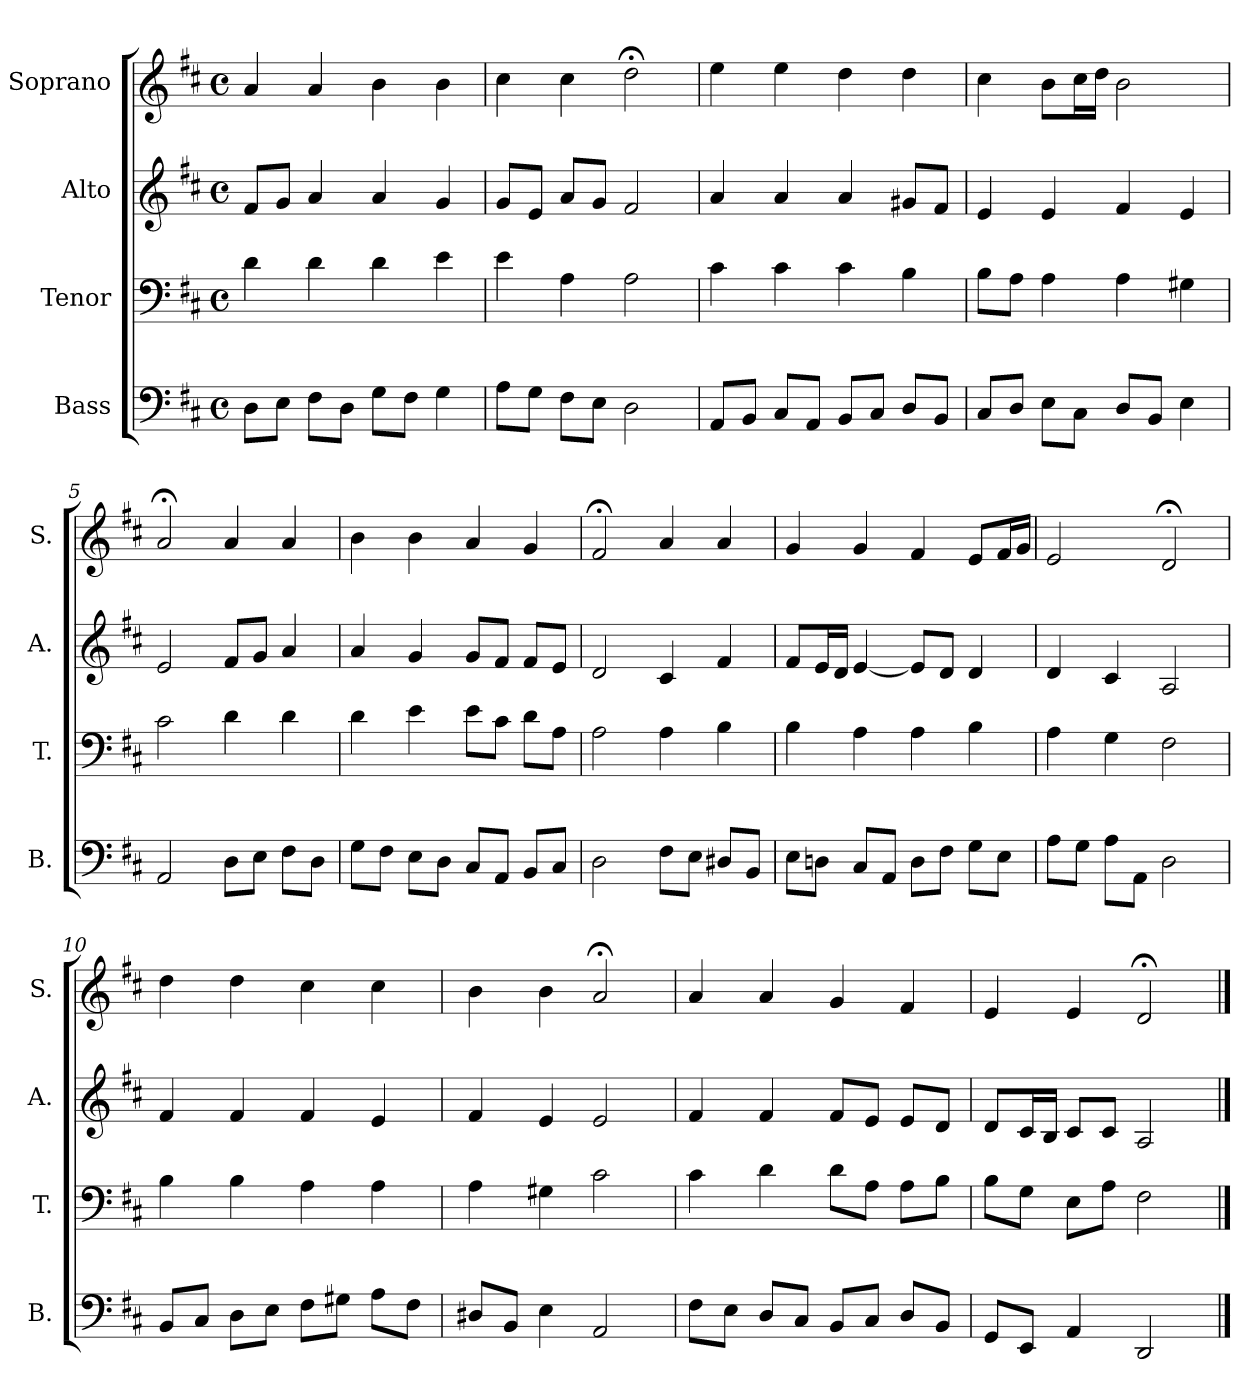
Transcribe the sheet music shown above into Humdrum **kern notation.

**kern	**kern	**kern	**kern
*part4	*part3	*part2	*part1
*staff4	*staff3	*staff2	*staff1
*I"Bass	*I"Tenor	*I"Alto	*I"Soprano
*I'B.	*I'T.	*I'A.	*I'S.
*clefF4	*clefF4	*clefG2	*clefG2
*k[f#c#]	*k[f#c#]	*k[f#c#]	*k[f#c#]
*D:	*D:	*D:	*D:
*M4/4	*M4/4	*M4/4	*M4/4
*met(c)	*met(c)	*met(c)	*met(c)
=1	=1	=1	=1
8D\L	4d\	8f#/L	4a/
8E\J	.	8g/J	.
8F#\L	4d\	4a/	4a/
8D\J	.	.	.
8G\L	4d\	4a/	4b\
8F#\J	.	.	.
4G\	4e\	4g/	4b\
=2	=2	=2	=2
8A\L	4e\	8g/L	4cc#\
8G\J	.	8e/J	.
8F#\L	4A\	8a/L	4cc#\
8E\J	.	8g/J	.
2D\	2A\	2f#/	2dd;<\
=3	=3	=3	=3
8AA/L	4c#\	4a/	4ee\
8BB/J	.	.	.
8C#/L	4c#\	4a/	4ee\
8AA/J	.	.	.
8BB/L	4c#\	4a/	4dd\
8C#/J	.	.	.
8D/L	4B\	8g#X/L	4dd\
8BB/J	.	8f#/J	.
=4	=4	=4	=4
8C#/L	8B\L	4e/	4cc#\
8D/J	8A\J	.	.
8E\L	4A\	4e/	8b\L
8C#\J	.	.	16cc#\L
.	.	.	16dd\JJ
8D/L	4A\	4f#/	2b\
8BB/J	.	.	.
4E\	4G#X\	4e/	.
!!LO:LB:g=z
=5	=5	=5	=5
2AA/	2c#\	2e/	2a;</
8D\L	4d\	8f#/L	4a/
8E\J	.	8g/J	.
8F#\L	4d\	4a/	4a/
8D\J	.	.	.
=6	=6	=6	=6
8G\L	4d\	4a/	4b\
8F#\J	.	.	.
8E\L	4e\	4g/	4b\
8D\J	.	.	.
8C#/L	8e\L	8g/L	4a/
8AA/J	8c#\J	8f#/J	.
8BB/L	8d\L	8f#/L	4g/
8C#/J	8A\J	8e/J	.
=7	=7	=7	=7
2D\	2A\	2d/	2f#;</
8F#\L	4A\	4c#/	4a/
8E\J	.	.	.
8D#X/L	4B\	4f#/	4a/
8BB/J	.	.	.
=8	=8	=8	=8
8E\L	4B\	8f#/L	4g/
8Dn\J	.	16e/L	.
.	.	16d/JJ	.
8C#/L	4A\	[4e/	4g/
8AA/J	.	.	.
8D\L	4A\	8e/L]	4f#/
8F#\J	.	8d/J	.
8G\L	4B\	4d/	8e/L
8E\J	.	.	16f#/L
.	.	.	16g/JJ
!!LO:LB:g=z
=9	=9	=9	=9
8A\L	4A\	4d/	2e/
8G\J	.	.	.
8A\L	4G\	4c#/	.
8AA\J	.	.	.
2D\	2F#\	2A/	2d;</
=10	=10	=10	=10
8BB/L	4B\	4f#/	4dd\
8C#/J	.	.	.
8D\L	4B\	4f#/	4dd\
8E\J	.	.	.
8F#\L	4A\	4f#/	4cc#\
8G#X\J	.	.	.
8A\L	4A\	4e/	4cc#\
8F#\J	.	.	.
=11	=11	=11	=11
8D#X/L	4A\	4f#/	4b\
8BB/J	.	.	.
4E\	4G#X\	4e/	4b\
2AA/	2c#\	2e/	2a;</
=12	=12	=12	=12
8F#\L	4c#\	4f#/	4a/
8E\J	.	.	.
8D/L	4d\	4f#/	4a/
8C#/J	.	.	.
8BB/L	8d\L	8f#/L	4g/
8C#/J	8A\J	8e/J	.
8D/L	8A\L	8e/L	4f#/
8BB/J	8B\J	8d/J	.
=13	=13	=13	=13
8GG/L	8B\L	8d/L	4e/
8EE/J	8G\J	16c#/L	.
.	.	16B/JJ	.
4AA/	8E\L	8c#/L	4e/
.	8A\J	8c#/J	.
2DD/	2F#\	2A/	2d;</
==	==	==	==
*-	*-	*-	*-
